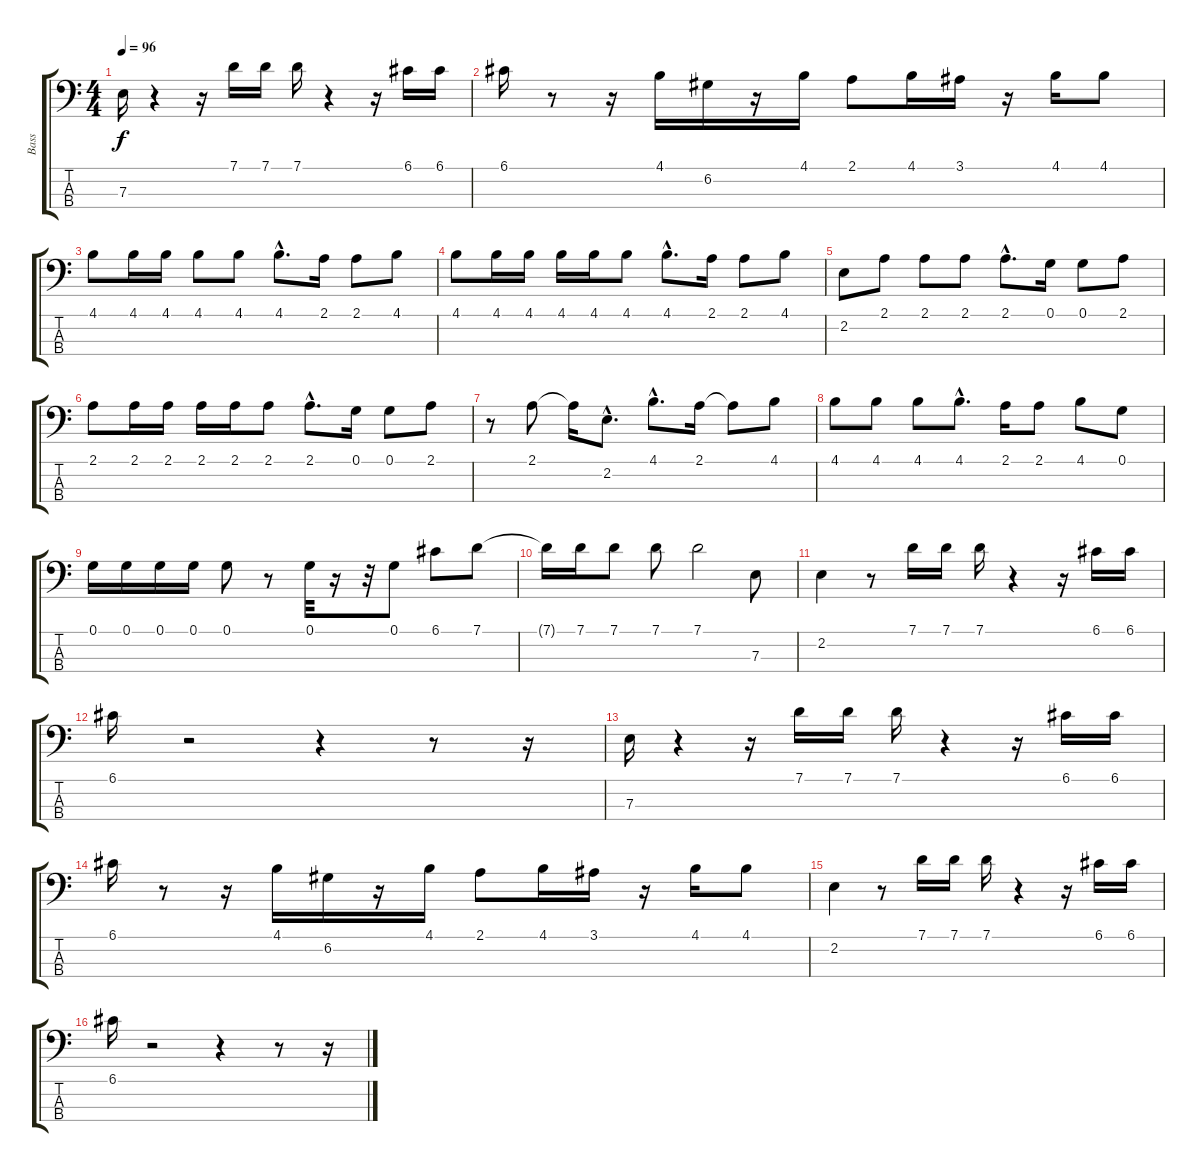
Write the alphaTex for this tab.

\track ("Bass" "Bass") {instrument electricbassfinger}
\staff {score tabs}
\tuning (G2 D2 A1 E1) {hide}
\ts (4 4)
\tempo 96
\clef f4
\ks c
7.3.16{dy f} r.4 r.16 7.1.16 7.1.16 7.1.16 r.4 r.16 6.1.16 6.1.16 |
6.1.16 r.8 r.16 4.1.16 6.2.16 r.16 4.1.16 2.1.8 4.1.16 3.1.16 r.16 4.1.16 4.1.8 |
4.1.8 4.1.16 4.1.16 4.1.8 4.1.8 4.1{hac}.8{d} 2.1.16 2.1.8 4.1.8 |
4.1.8 4.1.16 4.1.16 4.1.16 4.1.16 4.1.8 4.1{hac}.8{d} 2.1.16 2.1.8 4.1.8 |
2.2.8 2.1.8 2.1.8 2.1.8 2.1{hac}.8{d} 0.1.16 0.1.8 2.1.8 |
2.1.8 2.1.16 2.1.16 2.1.16 2.1.16 2.1.8 2.1{hac}.8{d} 0.1.16 0.1.8 2.1.8 |
r.8 2.1.8 2.1{t}.16 2.2{hac}.8{d} 4.1{hac}.8{d} 2.1.16 2.1{t}.8 4.1.8 |
4.1.8 4.1.8 4.1.8 4.1{hac}.8{d} 2.1.16 2.1.8 4.1.8 0.1.8 |
0.1.16 0.1.16 0.1.16 0.1.16 0.1.8 r.8 0.1.32 r.16 r.32 0.1.8 6.1.8 7.1.8 |
7.1{t}.16 7.1.16 7.1.8 7.1.8 7.1.2 7.3.8 |
2.2.4 r.8 7.1.16 7.1.16 7.1.16 r.4 r.16 6.1.16 6.1.16 |
6.1.16 r.2 r.4 r.8 r.16 |
7.3.16 r.4 r.16 7.1.16 7.1.16 7.1.16 r.4 r.16 6.1.16 6.1.16 |
6.1.16 r.8 r.16 4.1.16 6.2.16 r.16 4.1.16 2.1.8 4.1.16 3.1.16 r.16 4.1.16 4.1.8 |
2.2.4 r.8 7.1.16 7.1.16 7.1.16 r.4 r.16 6.1.16 6.1.16 |
6.1.16 r.2 r.4 r.8 r.16
